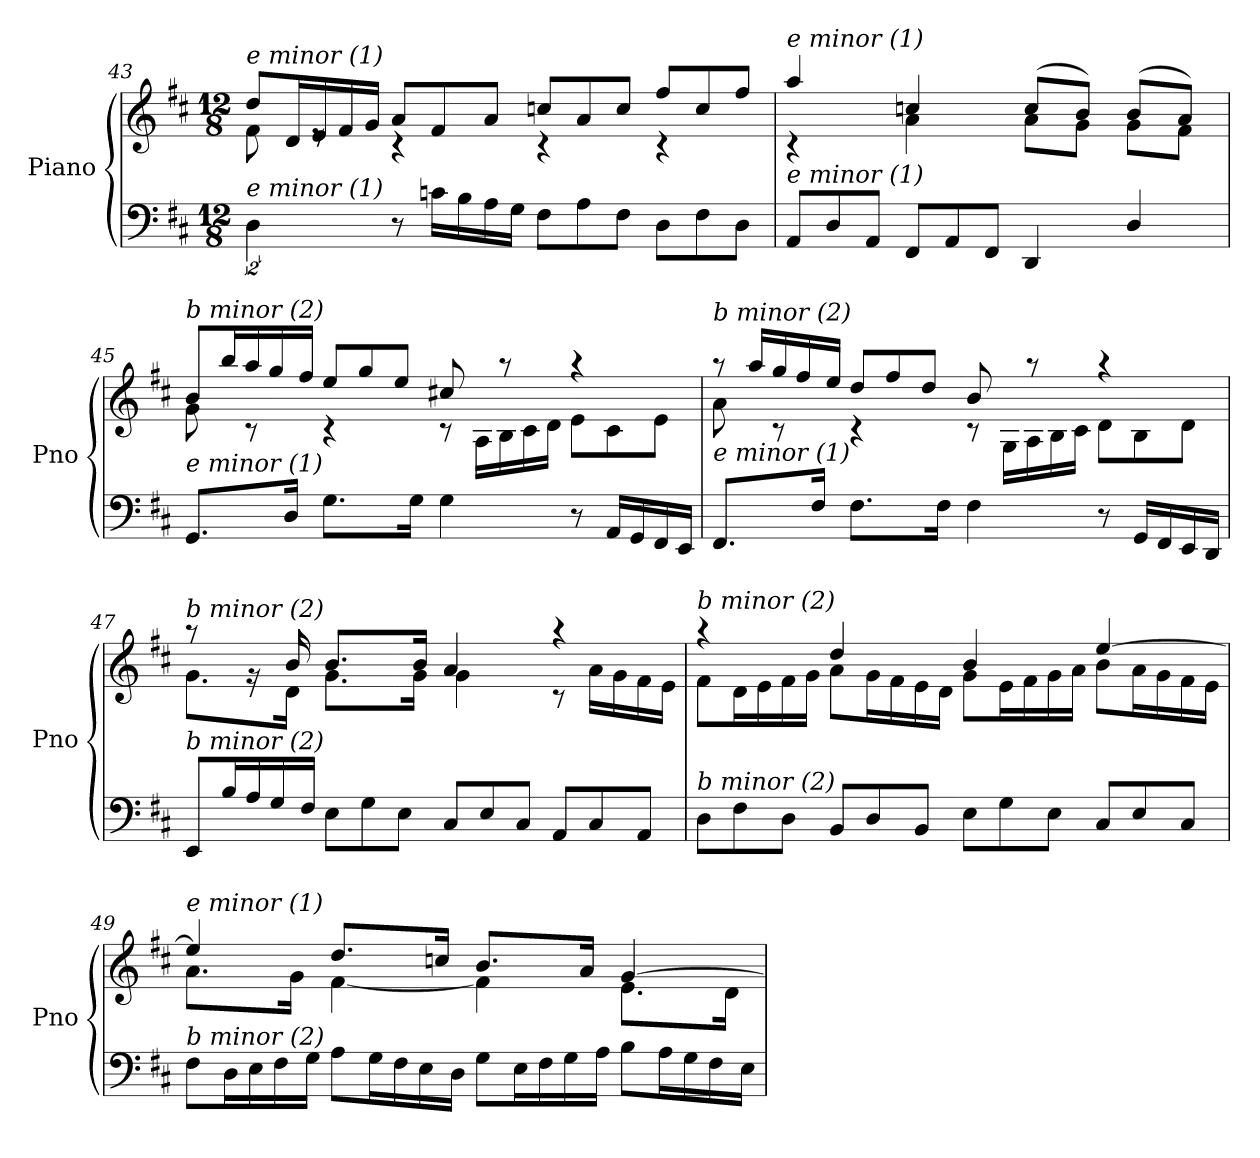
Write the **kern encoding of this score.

**kern	**kern
*part1	*part1
*staff2	*staff1
*I"Piano	*
*I'Pno	*
*clefF4	*clefG2
*k[f#c#]	*k[f#c#]
*D:	*D:
*M12/8	*M12/8
=43	=43
*	*^
*	*	*Xtuplet
!	!LO:TX:i:t=e minor (1)	!
!LO:TX:i:t=e minor (1)	!	!
8%3D\	8dd/L	16%3f#\
.	16d/L	.
.	16e/	16%3re
.	16f#/	.
.	16g/JJ	.
8r	8a/L	8%3rc
16cn\LL	8f#/	.
16B\	.	.
16A\	8a/J	.
16G\JJ	.	.
8F#\L	8ccn/L	8%3rc
8A\	8a/	.
8F#\J	8cc/J	.
8D\L	8ff#/L	8%3rc
8F#\	8cc/	.
8D\J	8ff#/J	.
!!LO:LB:g=z	!!
=44	=44	=44
!	!LO:TX:i:t=e minor (1)	!
!LO:TX:i:t=e minor (1)	!	!
8AA/L	8%3aa/	8%3rc
8D/	.	.
8AA/J	.	.
8FF#/L	8%3ccn/	8%3a\
8AA/	.	.
8FF#/J	.	.
*Xtuplet	*	*
8%3DD/	(>16%3cc/L	16%3a\L
.	16%3b/J)	16%3g\J
8%3D/	(>16%3b/L	16%3g\L
.	16%3a/J)	16%3f#\J
=45	=45	=45
!	!LO:TX:i:t=b minor (2)	!
!LO:TX:i:t=e minor (1)	!	!
16%3.GG/L	8b/L	16%3g\
.	16bb/L	.
.	16aa/	16%3rc
.	16gg/	.
32%3D/Jk	.	.
.	16ff#/JJ	.
16%3.G\L	8ee/L	8%3rc
.	8gg/	.
.	8ee/J	.
32%3G\Jk	.	.
8%3G\	16%3cc#X/	8rc
.	.	16A\LL
.	16%3raa	16B\
.	.	16c#\
.	.	16d\JJ
8r	8%3raa	8e\L
16AA/LL	.	8c#\
16GG/	.	.
16FF#/	.	8e\J
16EE/JJ	.	.
!!LO:PB:g=z	!!
=46	=46	=46
!	!LO:TX:i:t=b minor (2)	!
!LO:TX:i:t=e minor (1)	!	!
16%3.FF#/L	8raa	16%3a\
.	16aa/LL	.
.	16gg/	16%3rc
.	16ff#/	.
32%3F#/Jk	.	.
.	16ee/JJ	.
16%3.F#\L	8dd/L	8%3rc
.	8ff#/	.
.	8dd/J	.
32%3F#\Jk	.	.
8%3F#\	16%3b/	8rc
.	.	16G\LL
.	16%3raa	16A\
.	.	16B\
.	.	16c#\JJ
8r	8%3raa	8d\L
16GG/LL	.	8B\
16FF#/	.	.
16EE/	.	8d\J
16DD/JJ	.	.
!!LO:LB:g=z	!!
=47	=47	=47
!	!LO:TX:i:t=b minor (2)	!
!LO:TX:i:t=b minor (2)	!	!
8EE/L	16%3raa	16%3.g\L
16B/L	.	.
16A/	32%3rg	.
16G/	.	.
.	32%3b/	32%3d\Jk
16F#/JJ	.	.
8E\L	16%3.b/L	16%3.g\L
8G\	.	.
8E\J	.	.
.	32%3b/Jk	32%3g\Jk
8C#/L	8%3a/	8%3g\
8E/	.	.
8C#/J	.	.
8AA/L	8%3raa	8rc
8C#/	.	16a\LL
.	.	16g\
8AA/J	.	16f#\
.	.	16e\JJ
=48	=48	=48
!	!LO:TX:i:t=b minor (2)	!
!LO:TX:i:t=b minor (2)	!	!
8D\L	8%3raa	8f#\L
8F#\	.	16d\L
.	.	16e\
8D\J	.	16f#\
.	.	16g\JJ
8BB/L	8%3dd/	8a\L
8D/	.	16g\L
.	.	16f#\
8BB/J	.	16e\
.	.	16d\JJ
8E\L	8%3b/	8g\L
8G\	.	16e\L
.	.	16f#\
8E\J	.	16g\
.	.	16a\JJ
8C#/L	[8%3ee/	8b\L
8E/	.	16a\L
.	.	16g\
8C#/J	.	16f#\
.	.	16e\JJ
!!LO:LB:g=z	!!
=49	=49	=49
!	!LO:TX:i:t=e minor (1)	!
!LO:TX:i:t=b minor (2)	!	!
8F#\L	8%3ee/]	16%3.a\L
16D\L	.	.
16E\	.	.
16F#\	.	.
.	.	32%3g\Jk
16G\JJ	.	.
8A\L	16%3.dd/L	[8%3f#\
16G\L	.	.
16F#\	.	.
16E\	.	.
.	32%3ccn/Jk	.
16D\JJ	.	.
8G\L	16%3.b/L	8%3f#\]
16E\L	.	.
16F#\	.	.
16G\	.	.
.	32%3a/Jk	.
16A\JJ	.	.
8B\L	[8%3g/	16%3.e\L
16A\L	.	.
16G\	.	.
16F#\	.	.
.	.	32%3d\Jk
16E\JJ	.	.
*	*v	*v
=	=
*-	*-
